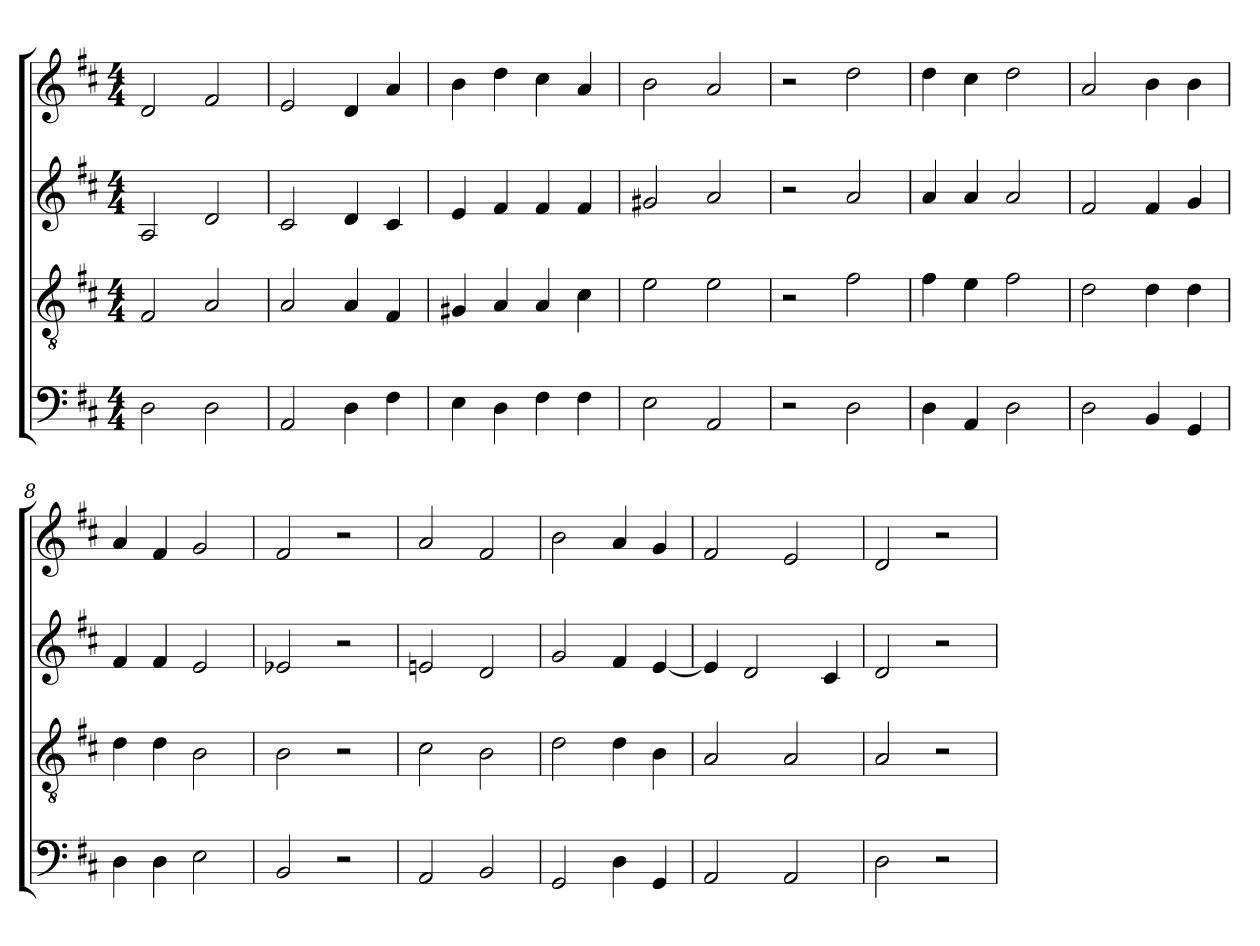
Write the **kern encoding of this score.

**kern	**kern	**kern	**kern
*part4	*part3	*part2	*part1
*staff4	*staff3	*staff2	*staff1
*clefF4	*clefGv2	*clefG2	*clefG2
*k[f#c#]	*k[f#c#]	*k[f#c#]	*k[f#c#]
*M4/4	*M4/4	*M4/4	*M4/4
=1	=1	=1	=1
2D	2F#	2A	2d
2D	2A	2d	2f#
=2	=2	=2	=2
2AA	2A	2c#	2e
4D	4A	4d	4d
4F#	4F#	4c#	4a
=3	=3	=3	=3
4E	4G#X	4e	4b
4D	4A	4f#	4dd
4F#	4A	4f#	4cc#
4F#	4c#	4f#	4a
=4	=4	=4	=4
2E	2e	2g#X	2b
2AA	2e	2a	2a
=5	=5	=5	=5
2r	2r	2r	2r
2D	2f#	2a	2dd
=6	=6	=6	=6
4D	4f#	4a	4dd
4AA	4e	4a	4cc#
2D	2f#	2a	2dd
=7	=7	=7	=7
2D	2d	2f#	2a
4BB	4d	4f#	4b
4GG	4d	4g	4b
=8	=8	=8	=8
4D	4d	4f#	4a
4D	4d	4f#	4f#
2E	2B	2e	2g
=9	=9	=9	=9
2BB	2B	2e-X	2f#
2r	2r	2r	2r
=10	=10	=10	=10
2AA	2c#	2en	2a
2BB	2B	2d	2f#
=11	=11	=11	=11
2GG	2d	2g	2b
4D	4d	4f#	4a
4GG	4B	[4e	4g
=12	=12	=12	=12
2AA	2A	4e]	2f#
.	.	2d	.
2AA	2A	.	2e
.	.	4c#	.
=13	=13	=13	=13
2D	2A	2d	2d
2r	2r	2r	2r
=	=	=	=
*-	*-	*-	*-
